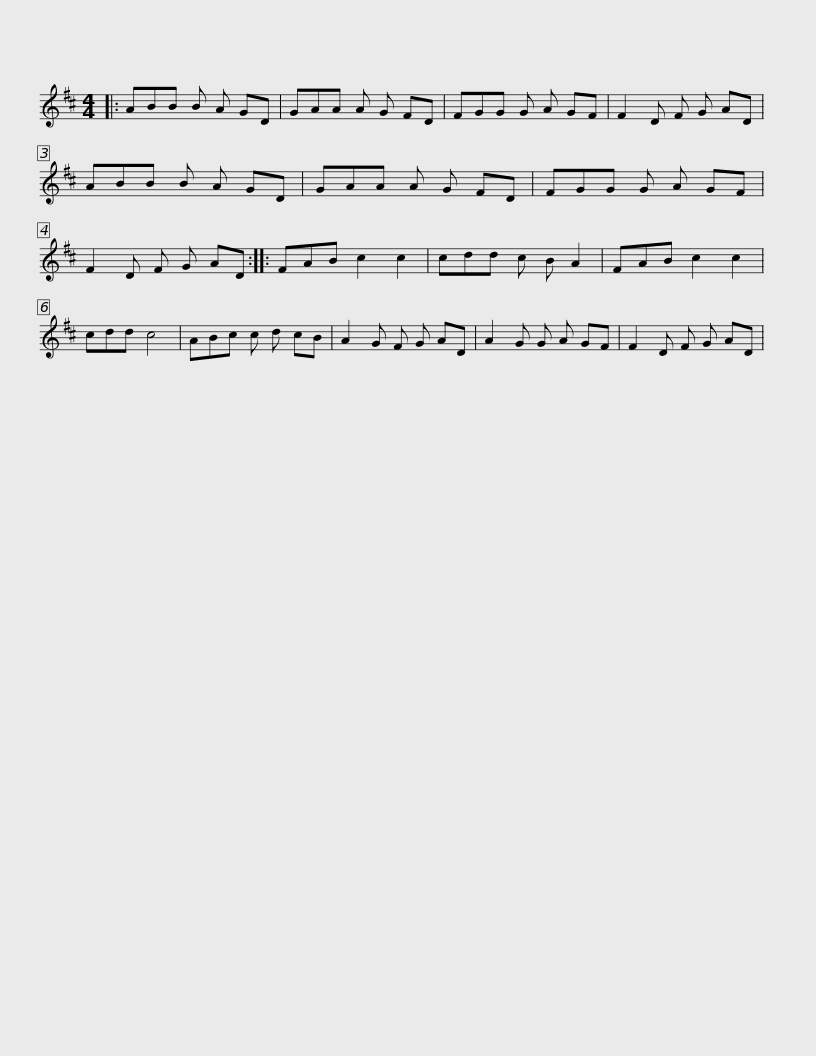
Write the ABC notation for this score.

X:1
L:1/8
M:4/4
I:linebreak $
K:D
V:1 treble
V:1
|: ABB B A GD | GAA A G FD | FGG G A GF | F2 D F G AD | ABB B A GD |$ %5
 GAA A G FD | FGG G A GF | F2 D F G AD :: FAB c2 c2 | cdd c B A2 | %10
 FAB c2 c2 | cdd c4 |$ ABc c d cB | A2 G F G AD | A2 G G A GF | %15
 F2 D F G AD | %16
